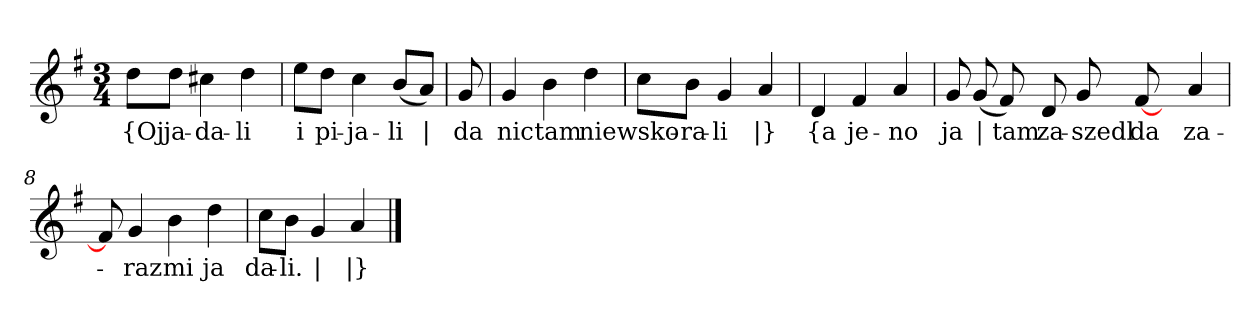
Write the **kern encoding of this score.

**kern	**text
*part1	*part1
*staff1	*staff1
*clefG2	*
*k[f#]	*
*G:	*
*M3/4	*
=	=
8dd\L	{Oj
8dd\J	ja-
4cc#X	-da-
4dd	-li
=2	=2
8ee\L	i
8dd\J	pi-
4cc	-ja-
(8b/L	-li
8a/J)	|
=3y	=3y
8g	da
=4	=4
4g	nic
4b	tam
4dd	nie
=5	=5
8cc\L	wsko-
8b\J	-ra-
4g	-li
4a	|}
=6y	=6y
4d	{a
4f#	je-
4a	-no
=7	=7
8g	ja
(8g	|
8f#)	tam
8d	za-
8g	-szedl
[8f#	da
8ryy	.
4a	za-
=8	=8
8f#]	.
4g	-raz
4b	mi
4dd	ja
=9	=9
8cc\L	da-
8b\J	-li.
4g	|
4a	|}
==	==
*-	*-
